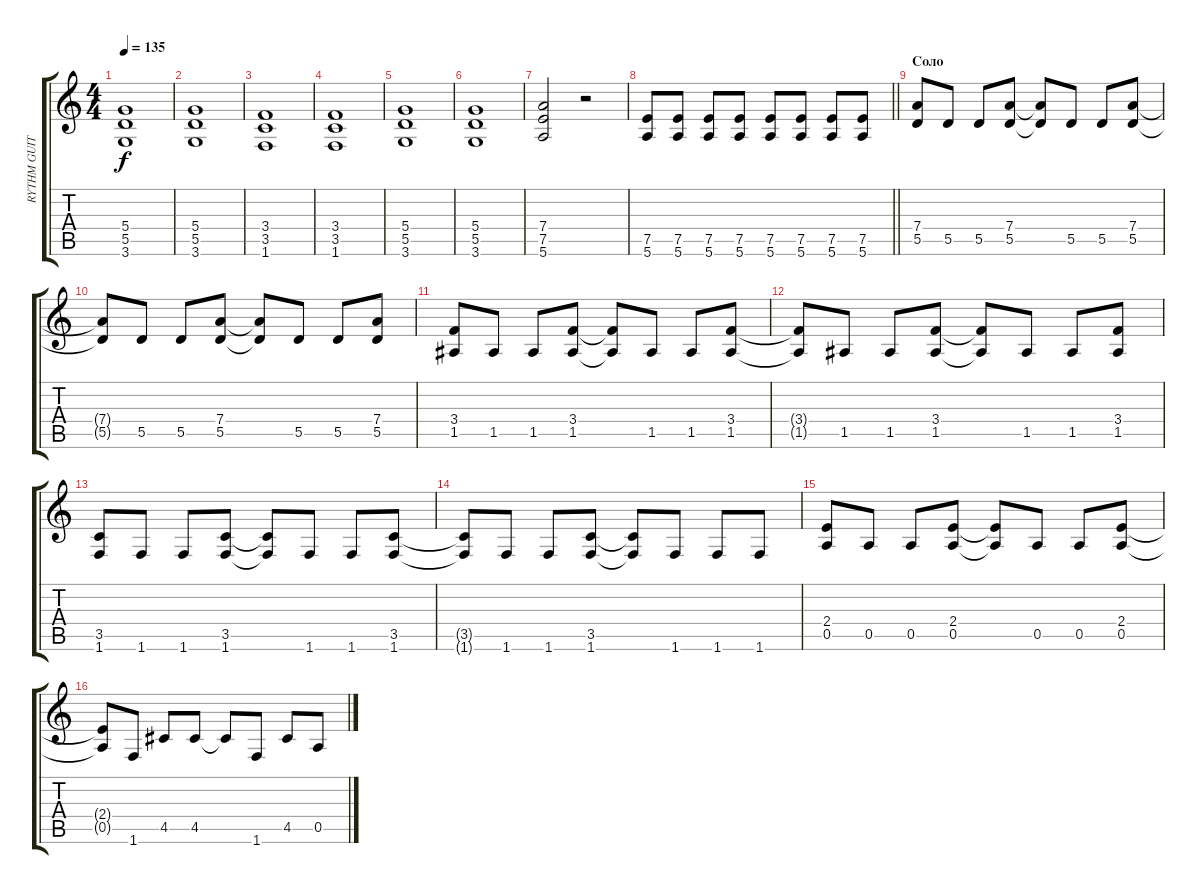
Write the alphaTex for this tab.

\track ("RYTHM GUITAR" "RYTHM GUIT") {instrument distortionguitar}
\staff {score tabs}
\tuning (E4 B3 G3 D3 A2 E2) {hide}
\ts (4 4)
\tempo 135
\clef g2
\ks c
(5.4 5.5 3.6).1{dy f} |
(5.4 5.5 3.6).1 |
(3.4 3.5 1.6).1 |
(3.4 3.5 1.6).1 |
(5.4 5.5 3.6).1 |
(5.4 5.5 3.6).1 |
(7.4 7.5 5.6).2 r.2 |
\barLineRight lightlight
(7.5 5.6).8 (7.5 5.6).8 (7.5 5.6).8 (7.5 5.6).8 (7.5 5.6).8 (7.5 5.6).8 (7.5 5.6).8 (7.5 5.6).8 |
\section ("" "Соло")
(7.4 5.5).8 5.5.8 5.5.8 (7.4 5.5).8 (7.4{t} 5.5{t}).8 5.5.8 5.5.8 (7.4 5.5).8 |
(7.4{t} 5.5{t}).8 5.5.8 5.5.8 (7.4 5.5).8 (7.4{t} 5.5{t}).8 5.5.8 5.5.8 (7.4 5.5).8 |
(3.4 1.5).8 1.5.8 1.5.8 (3.4 1.5).8 (3.4{t} 1.5{t}).8 1.5.8 1.5.8 (3.4 1.5).8 |
(3.4{t} 1.5{t}).8 1.5.8 1.5.8 (3.4 1.5).8 (3.4{t} 1.5{t}).8 1.5.8 1.5.8 (3.4 1.5).8 |
(3.5 1.6).8 1.6.8 1.6.8 (3.5 1.6).8 (3.5{t} 1.6{t}).8 1.6.8 1.6.8 (3.5 1.6).8 |
(3.5{t} 1.6{t}).8 1.6.8 1.6.8 (3.5 1.6).8 (3.5{t} 1.6{t}).8 1.6.8 1.6.8 1.6.8 |
(2.4 0.5).8 0.5.8 0.5.8 (2.4 0.5).8 (2.4{t} 0.5{t}).8 0.5.8 0.5.8 (2.4 0.5).8 |
(2.4{t} 0.5{t}).8 1.6.8 4.5.8 4.5.8 4.5{t}.8 1.6.8 4.5.8 0.5.8
